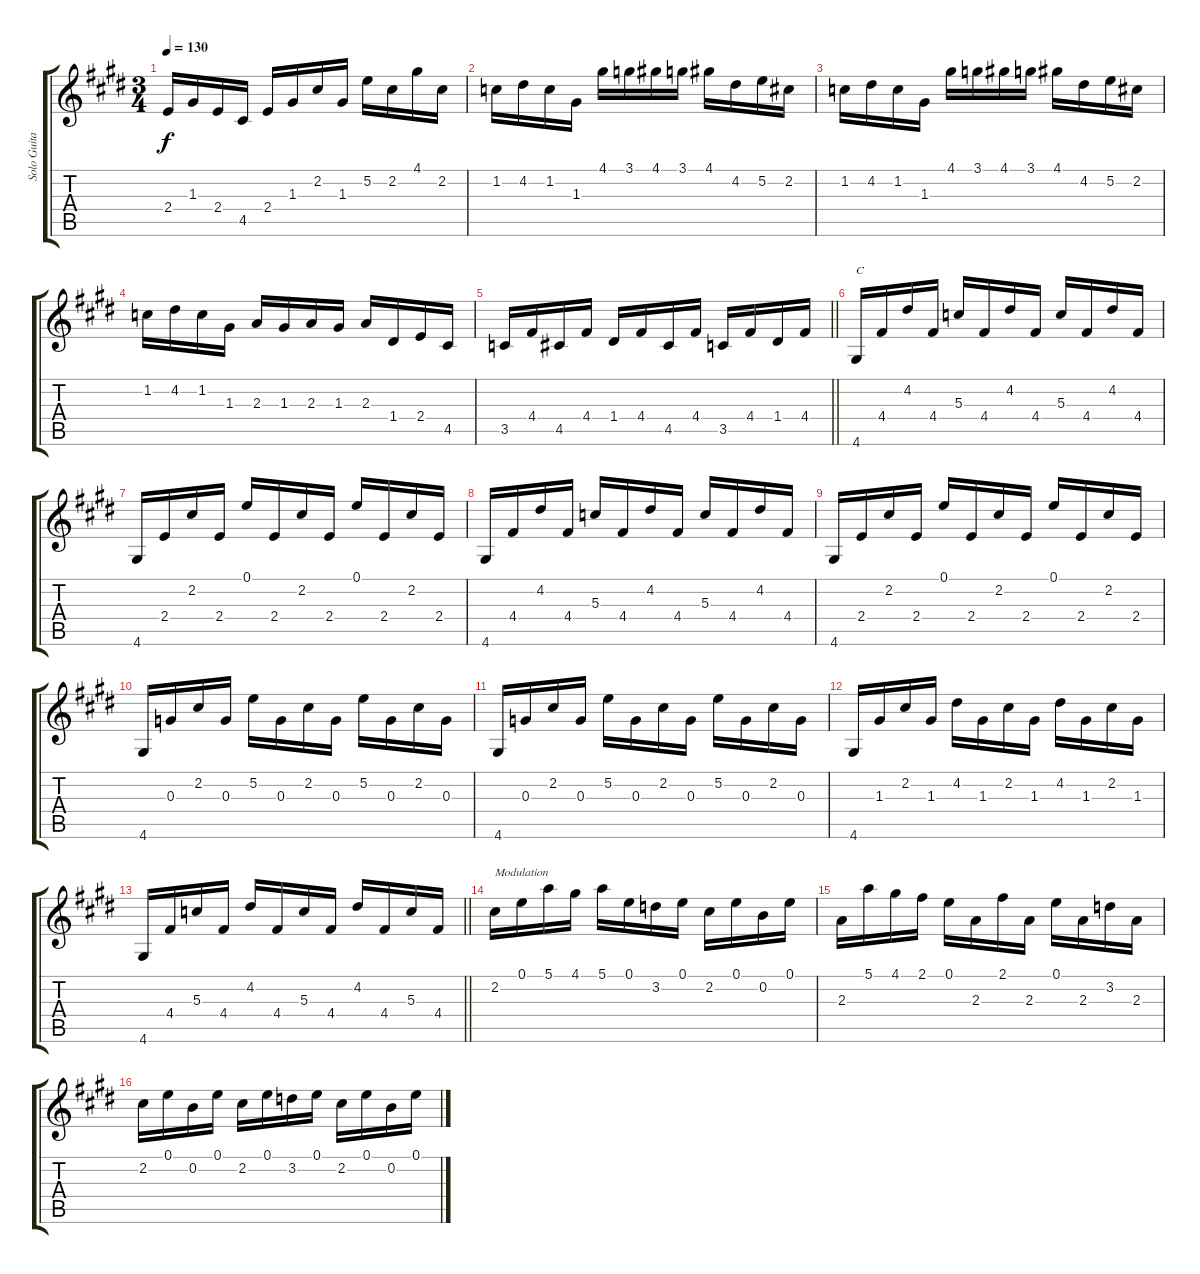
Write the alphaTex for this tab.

\track ("Solo Guitar 1" "Solo Guita") {instrument overdrivenguitar}
\staff {score tabs}
\tuning (E4 B3 G3 D3 A2 E2) {hide}
\ts (3 4)
\tempo 130
\clef g2
\ks e
2.4.16{dy f} 1.3.16 2.4.16 4.5.16 2.4.16 1.3.16 2.2.16 1.3.16 5.2.16 2.2.16 4.1.16 2.2.16 |
1.2.16 4.2.16 1.2.16 1.3.16 4.1.16 3.1.16 4.1.16 3.1.16 4.1.16 4.2.16 5.2.16 2.2.16 |
1.2.16 4.2.16 1.2.16 1.3.16 4.1.16 3.1.16 4.1.16 3.1.16 4.1.16 4.2.16 5.2.16 2.2.16 |
1.2.16 4.2.16 1.2.16 1.3.16 2.3.16 1.3.16 2.3.16 1.3.16 2.3.16 1.4.16 2.4.16 4.5.16 |
\barLineRight lightlight
3.5.16 4.4.16 4.5.16 4.4.16 1.4.16 4.4.16 4.5.16 4.4.16 3.5.16 4.4.16 1.4.16 4.4.16 |
4.6.16{txt "C"} 4.4.16 4.2.16 4.4.16 5.3.16 4.4.16 4.2.16 4.4.16 5.3.16 4.4.16 4.2.16 4.4.16 |
4.6.16 2.4.16 2.2.16 2.4.16 0.1.16 2.4.16 2.2.16 2.4.16 0.1.16 2.4.16 2.2.16 2.4.16 |
4.6.16 4.4.16 4.2.16 4.4.16 5.3.16 4.4.16 4.2.16 4.4.16 5.3.16 4.4.16 4.2.16 4.4.16 |
4.6.16 2.4.16 2.2.16 2.4.16 0.1.16 2.4.16 2.2.16 2.4.16 0.1.16 2.4.16 2.2.16 2.4.16 |
4.6.16 0.3.16 2.2.16 0.3.16 5.2.16 0.3.16 2.2.16 0.3.16 5.2.16 0.3.16 2.2.16 0.3.16 |
4.6.16 0.3.16 2.2.16 0.3.16 5.2.16 0.3.16 2.2.16 0.3.16 5.2.16 0.3.16 2.2.16 0.3.16 |
4.6.16 1.3.16 2.2.16 1.3.16 4.2.16 1.3.16 2.2.16 1.3.16 4.2.16 1.3.16 2.2.16 1.3.16 |
\barLineRight lightlight
4.6.16 4.4.16 5.3.16 4.4.16 4.2.16 4.4.16 5.3.16 4.4.16 4.2.16 4.4.16 5.3.16 4.4.16 |
2.2.16{txt "Modulation"} 0.1.16 5.1.16 4.1.16 5.1.16 0.1.16 3.2.16 0.1.16 2.2.16 0.1.16 0.2.16 0.1.16 |
2.3.16 5.1.16 4.1.16 2.1.16 0.1.16 2.3.16 2.1.16 2.3.16 0.1.16 2.3.16 3.2.16 2.3.16 |
2.2.16 0.1.16 0.2.16 0.1.16 2.2.16 0.1.16 3.2.16 0.1.16 2.2.16 0.1.16 0.2.16 0.1.16
